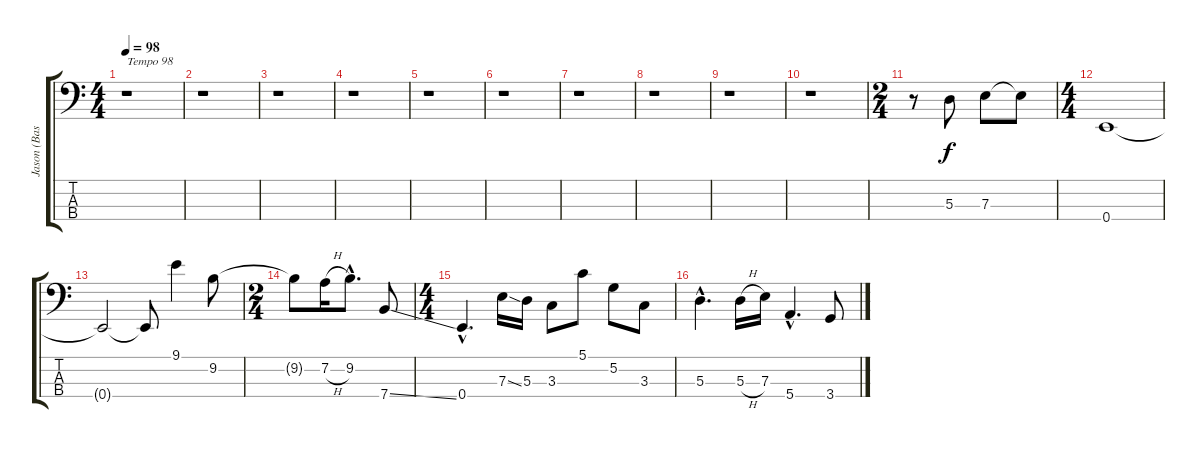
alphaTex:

\track ("Jason (Bass)" "Jason (Bas") {instrument electricbasspick}
\staff {score tabs}
\tuning (G2 D2 A1 E1) {hide}
\ts (4 4)
\tempo 98
\clef f4
\ks c
r.1{txt "Tempo 98" dy f instrument electricbasspick} |
r.1 |
r.1 |
r.1 |
r.1 |
r.1 |
r.1 |
r.1 |
r.1 |
r.1 |
\ts (2 4)
r.8 5.3.8 7.3.8 7.3{t}.8 |
\ts (4 4)
0.4.1 |
0.4{t}.2 0.4{t}.8 9.1.4 9.2.8 |
\ts (2 4)
9.2{t}.8 7.2{h}.16 9.2{hac}.8{d} 7.4{ss}.8 |
\ts (4 4)
0.4{hac}.4{d} 7.3{ss}.16 5.3.16 3.3.8 5.1.8 5.2.8 3.3.8 |
5.3{hac}.4{d} 5.3{h}.16 7.3.16 5.4{hac}.4{d} 3.4.8
